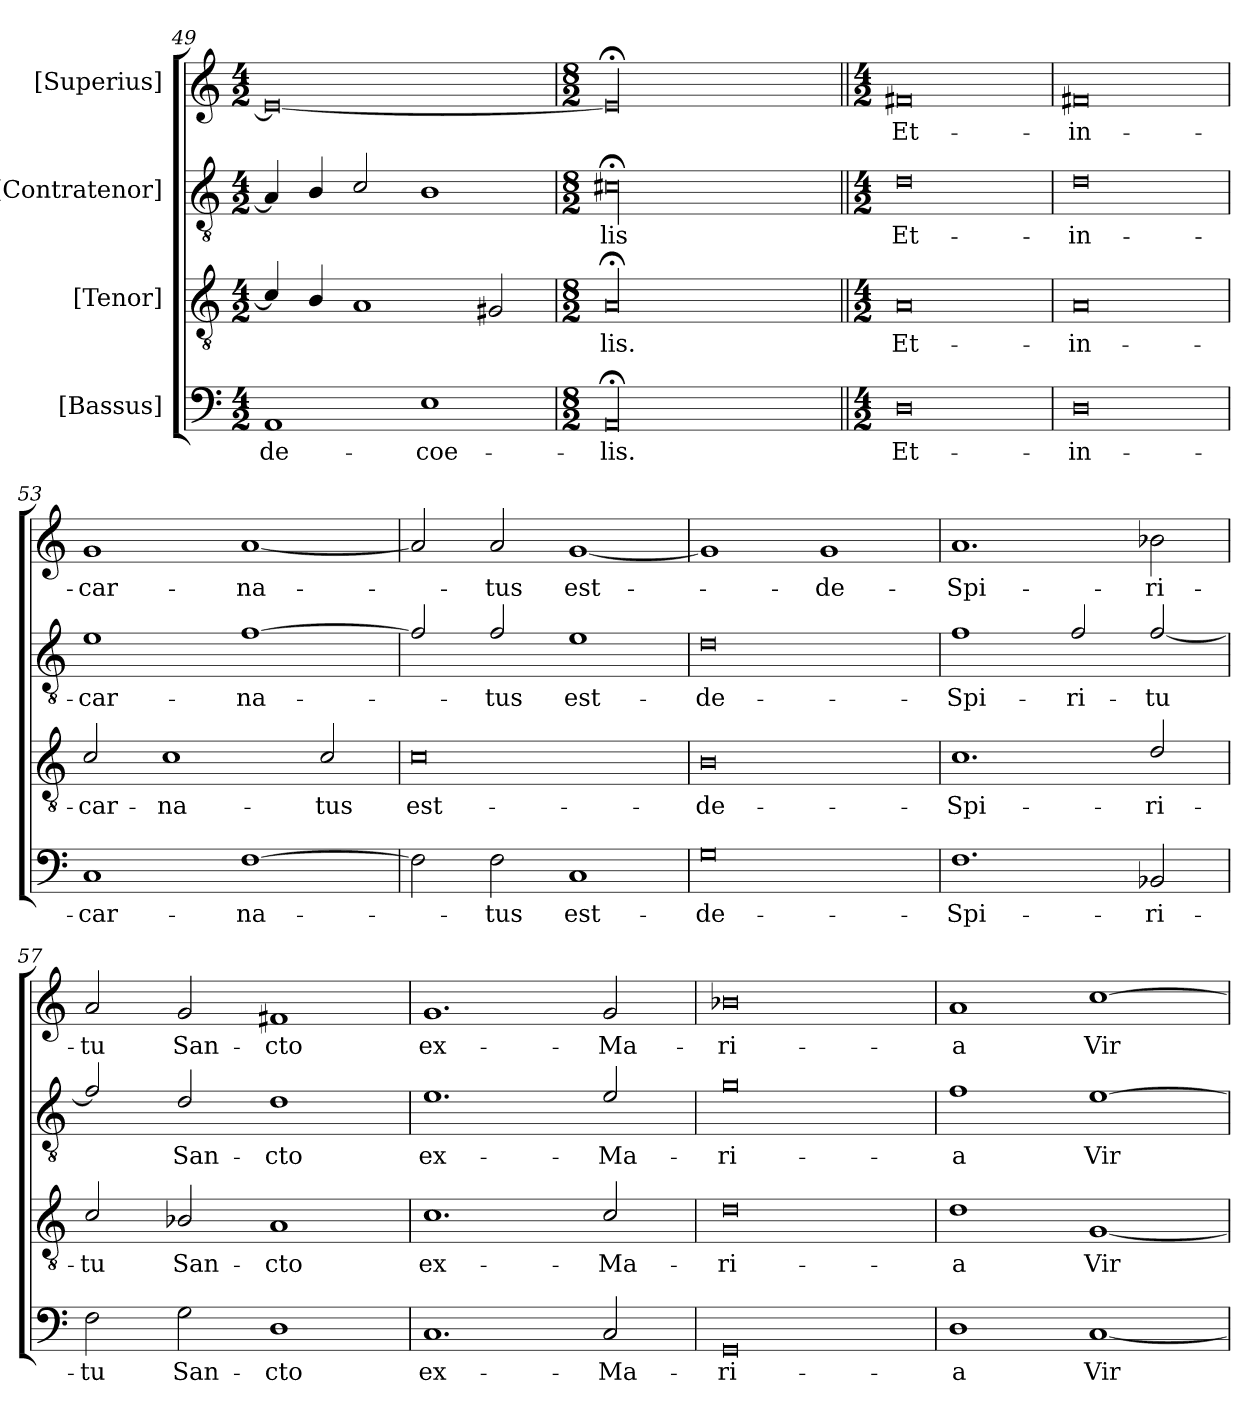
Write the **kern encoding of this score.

**kern	**text	**kern	**text	**kern	**text	**kern	**text
*part4	*part4	*part3	*part3	*part2	*part2	*part1	*part1
*staff4	*staff4	*staff3	*staff3	*staff2	*staff2	*staff1	*staff1
*I"[Bassus]	*	*I"[Tenor]	*	*I"[Contratenor]	*	*I"[Superius]	*
*clefF4	*	*clefGv2	*	*clefGv2	*	*clefG2	*
*k[]	*	*k[]	*	*k[]	*	*k[]	*
*M4/2	*	*M4/2	*	*M4/2	*	*M4/2	*
=49	=49	=49	=49	=49	=49	=49	=49
1AA/	de-	4c/]	.	4A/]	.	0e/_	.
.	.	4B/	.	4B/	.	.	.
.	.	1A/	.	2c/	.	.	.
1E\	coe-	.	.	1B\	.	.	.
.	.	2G#X/	.	.	.	.	.
=50	=50	=50	=50	=50	=50	=50	=50
*M8/2	*	*M8/2	*	*M8/2	*	*M8/2	*
00AA;</	-lis.	00A;</	-lis.	00c#X;<\	-lis	00e;</]	.
=51||	=51||	=51||	=51||	=51||	=51||	=51||	=51||
*M4/2	*	*M4/2	*	*M4/2	*	*M4/2	*
0D\	Et-	0A/	Et-	0d\	Et-	0f#X/	Et-
=52	=52	=52	=52	=52	=52	=52	=52
0D\	in-	0A/	in-	0d\	in-	0f#X/	in-
=53	=53	=53	=53	=53	=53	=53	=53
1C/	-car-	2c/	-car-	1e\	-car-	1g/	-car-
.	.	1c\	-na-	.	.	.	.
[1F\	-na-	.	.	[1f\	-na-	[1a/	-na-
.	.	2c/	-tus	.	.	.	.
=54	=54	=54	=54	=54	=54	=54	=54
2F\]	.	0c\	est-	2f/]	.	2a/]	.
2F\	-tus	.	.	2f/	-tus	2a/	-tus
1C/	est-	.	.	1e\	est-	[1g/	est-
=55	=55	=55	=55	=55	=55	=55	=55
0G\	de-	0B\	de-	0d\	de-	1g/]	.
.	.	.	.	.	.	1g/	de-
=56	=56	=56	=56	=56	=56	=56	=56
1.F\	Spi-	1.c\	Spi-	1f\	Spi-	1.a/	Spi-
.	.	.	.	2f/	-ri-	.	.
2BB-X/	-ri-	2d/	-ri-	[2f/	-tu	2b-X\	-ri-
=57	=57	=57	=57	=57	=57	=57	=57
2F\	-tu	2c/	-tu	2f/]	.	2a/	-tu
2G\	San-	2B-X/	San-	2d/	San-	2g/	San-
1D\	-cto	1A/	-cto	1d\	-cto	1f#X/	-cto
=58	=58	=58	=58	=58	=58	=58	=58
1.C/	ex-	1.c\	ex-	1.e\	ex-	1.g/	ex-
2C/	Ma-	2c/	Ma-	2e/	Ma-	2g/	Ma­-
=59	=59	=59	=59	=59	=59	=59	=59
0GG/	-ri-	0d\	-ri-	0g\	-ri-	0b-X\	-ri-
=60	=60	=60	=60	=60	=60	=60	=60
1D\	-a	1d\	-a	1f\	-a	1a/	-a
[1C/	Vir-	[1G/	Vir-	[1e\	Vir-	[1cc\	Vir-
=	=	=	=	=	=	=	=
*-	*-	*-	*-	*-	*-	*-	*-
